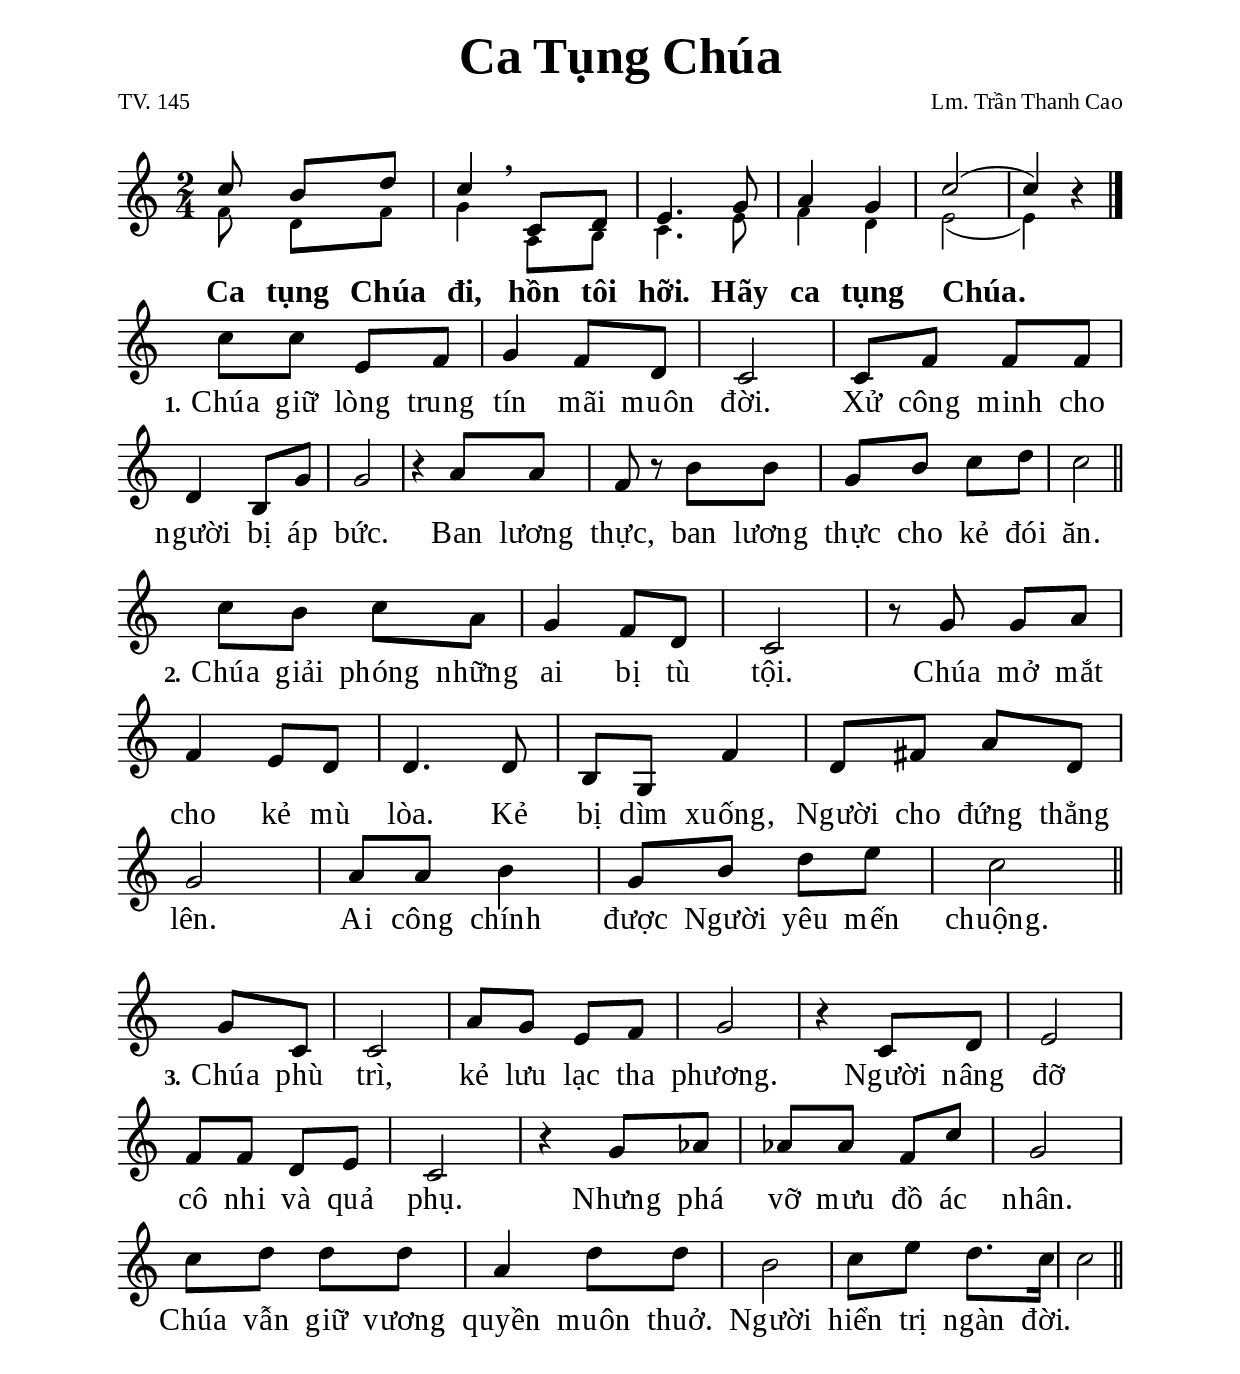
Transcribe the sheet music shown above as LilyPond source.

% Cài đặt chung
\version "2.20.0"
\include "english.ly"

\header {
  title = \markup { \fontsize #3 "Ca Tụng Chúa" }
  poet = "TV. 145"
  composer = "Lm. Trần Thanh Cao"
  arranger = " "
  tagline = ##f
}

\paper {
  #(set-paper-size "a4")
  top-margin = 10\mm
  bottom-margin = 10\mm
  left-margin = 20\mm
  right-margin = 20\mm
  indent = #0
  #(define fonts
    (make-pango-font-tree
      "Liberation Serif"
      "Liberation Serif"
      "Liberation Serif"
      (/ 20 20)))
  page-count = #1
}

% Nhạc điệp khúc
nhacDiepKhucSop = \relative c'' {
  \partial 4. c8 b d |
  c4 \breathe c,8 d |
  e4. g8 |
  a4 g |
  c2 ( |
  c4) r \bar "|."
}

nhacDiepKhucBass = \relative c' {
  \partial 4. f8 d f |
  g4 a,8 b |
  c4. e8 |
  f4 d |
  e2 ( |
  e4) r
}

% Nhạc phiên khúc
nhacPhienKhucMot = \relative c'' {
  c8 c e, f |
  g4 f8 d |
  c2 |
  c8 f f f |
  d4 b8 g' |
  g2 |
  r4 a8 a |
  f r b b |
  g b c d |
  c2 \bar "||"
}

nhacPhienKhucHai = \relative c'' {
  c8 b c a |
  g4 f8 d |
  c2 |
  r8 g' g a |
  f4 e8 d |
  d4. d8 |
  b g f'4 |
  d8 fs a d, |
  g2 |
  a8 a b4 |
  g8 b d e |
  c2 \bar "||"
}

nhacPhienKhucBa = \relative c'' {
  \partial 4 g8 c, |
  c2 |
  a'8 g e f |
  g2 |
  r4 c,8 d |
  e2 |
  f8 f d e |
  c2 |
  r4 g'8 af |
  af af f c' |
  g2 |
  c8 d d d |
  a4 d8 d |
  b2 |
  c8 e d8. c16 |
  c2 \bar "||"
}

% Lời điệp khúc
loiDiepKhuc = \lyricmode {
  Ca tụng Chúa đi, hồn tôi hỡi.
  Hãy ca tụng Chúa.
}

% Lời phiên khúc
loiPhienKhucMot = \lyricmode {
  \set stanza = #"1."
  Chúa giữ lòng trung tín mãi muôn đời.
  Xử công minh cho người bị áp bức.
  Ban lương thực, ban lương thực cho kẻ đói ăn.
}

loiPhienKhucHai = \lyricmode {
  \set stanza = #"2."
  Chúa giải phóng những ai bị tù tội.
  Chúa mở mắt cho kẻ mù lòa.
  Kẻ bị dìm xuống, Người cho đứng thẳng lên.
  Ai công chính được Người yêu mến chuộng.
}

loiPhienKhucBa = \lyricmode {
  \set stanza = #"3."
  Chúa phù trì, kẻ lưu lạc tha phương.
  Người nâng đỡ cô nhi và quả phụ.
  Nhưng phá vỡ mưu đồ ác nhân.
  Chúa vẫn giữ vương quyền muôn thuở.
  Người hiển trị ngàn đời.
}

% Dàn trang
\score {
  \new ChoirStaff <<
    \new Staff = diepKhuc \with {
        \consists "Merge_rests_engraver"
        \magnifyStaff #(magstep +1)
      }
      <<
      \new Voice = beSop {
        \voiceOne \key c \major \time 2/4 \nhacDiepKhucSop
      }
      \new Voice = beBas {
        \override NoteHead.font-size = #-2
        \voiceTwo \key c \major \time 2/4 \nhacDiepKhucBass
      }
    >>
    \new Lyrics \lyricsto beSop \loiDiepKhuc
  >>
  \layout {
    ragged-last = ##f
    \override Lyrics.LyricText.font-series = #'bold
    \override Lyrics.LyricText.font-size = #+3
    \override Lyrics.LyricSpace.minimum-distance = #2.0
    \override Score.BarNumber.break-visibility = ##(#f #f #f)
    \override Score.SpacingSpanner.uniform-stretching = ##t
  }
}

\score {
  \new ChoirStaff <<
    \new Staff = phienKhuc \with {
        \magnifyStaff #(magstep +1)
      }
      <<
      \new Voice = beSop {
        \key c \major \time 2/4 \nhacPhienKhucMot
      }
    >>
    \new Lyrics \lyricsto beSop \loiPhienKhucMot
  >>
  \layout {
    \override Staff.TimeSignature.transparent = ##t
    \override Lyrics.LyricText.font-size = #+3
    \override Lyrics.LyricSpace.minimum-distance = #1.5
    \override Score.BarNumber.break-visibility = ##(#f #f #f)
    \override Score.SpacingSpanner.uniform-stretching = ##t
  }
}

\score {
  \new ChoirStaff <<
    \new Staff = phienKhuc \with {
        \magnifyStaff #(magstep +1)
      }
      <<
      \new Voice = beSop {
        \key c \major \time 2/4 \nhacPhienKhucHai
      }
    >>
    \new Lyrics \lyricsto beSop \loiPhienKhucHai
  >>
  \layout {
    \override Staff.TimeSignature.transparent = ##t
    \override Lyrics.LyricText.font-size = #+3
    \override Lyrics.LyricSpace.minimum-distance = #1.5
    \override Score.BarNumber.break-visibility = ##(#f #f #f)
    \override Score.SpacingSpanner.uniform-stretching = ##t
  }
}

\score {
  \new ChoirStaff <<
    \new Staff = phienKhuc \with {
        \magnifyStaff #(magstep +1)
      }
      <<
      \new Voice = beSop {
        \key c \major \time 2/4 \nhacPhienKhucBa
      }
    >>
    \new Lyrics \lyricsto beSop \loiPhienKhucBa
  >>
  \layout {
    \override Staff.TimeSignature.transparent = ##t
    \override Lyrics.LyricText.font-size = #+3
    \override Lyrics.LyricSpace.minimum-distance = #1.5
    \override Score.BarNumber.break-visibility = ##(#f #f #f)
    \override Score.SpacingSpanner.uniform-stretching = ##t
  }
}
